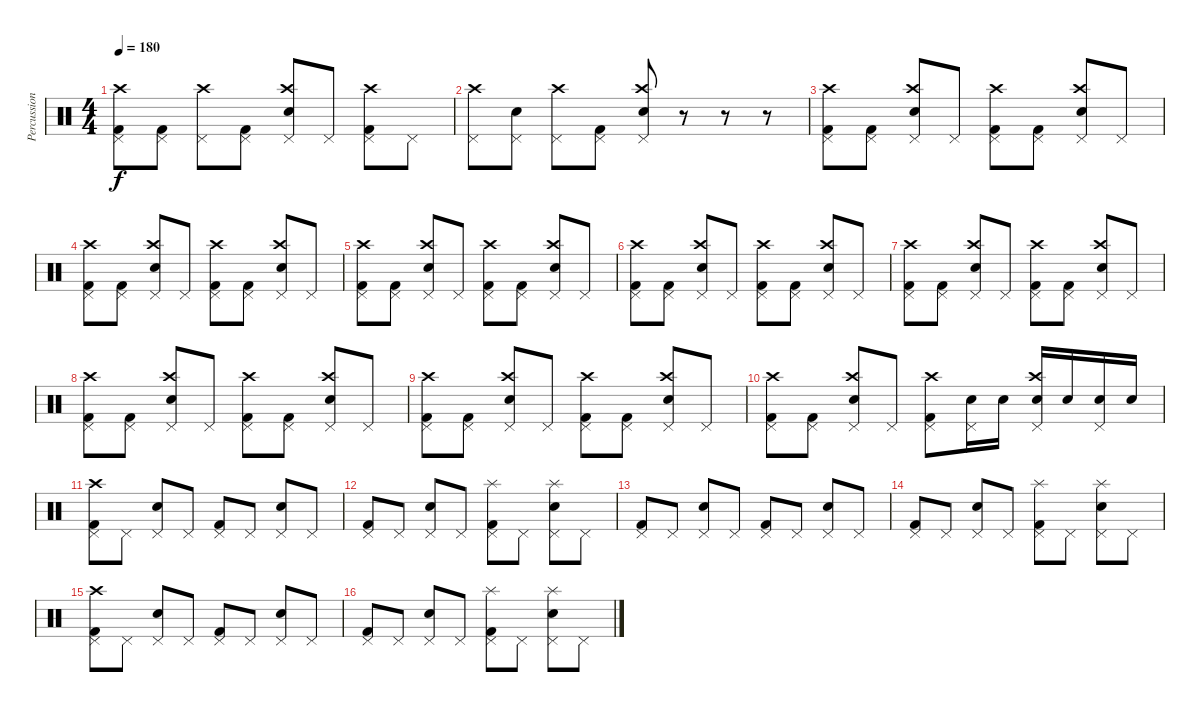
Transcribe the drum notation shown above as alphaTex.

\track ("Percussion" "Percussion") {instrument percussion}
\staff {score}
\articulation defaults
\ts (4 4)
\tempo 180
\clef neutral
\ks c
("Pedal Hi-Hat (hit)" "Kick (hit) 2" "Crash high (hit)").8{dy f} ("Pedal Hi-Hat (hit)" "Kick (hit) 2").8 ("Pedal Hi-Hat (hit)" "Crash high (hit)").8 ("Pedal Hi-Hat (hit)" "Kick (hit) 2").8 ("Pedal Hi-Hat (hit)" "Electric Snare (hit)" "Crash high (hit)").8 "Pedal Hi-Hat (hit)".8 ("Pedal Hi-Hat (hit)" "Kick (hit) 2" "Crash high (hit)").8 "Pedal Hi-Hat (hit)".8 |
("Pedal Hi-Hat (hit)" "Crash high (hit)").8 ("Pedal Hi-Hat (hit)" "Electric Snare (hit)").8 ("Pedal Hi-Hat (hit)" "Crash high (hit)").8 ("Pedal Hi-Hat (hit)" "Kick (hit) 2").8 ("Pedal Hi-Hat (hit)" "Electric Snare (hit)" "Crash high (hit)").8 r.8 r.8 r.8 |
("Pedal Hi-Hat (hit)" "Kick (hit) 2" "Crash high (hit)").8 ("Pedal Hi-Hat (hit)" "Kick (hit) 2").8 ("Pedal Hi-Hat (hit)" "Electric Snare (hit)" "Crash high (hit)").8 "Pedal Hi-Hat (hit)".8 ("Pedal Hi-Hat (hit)" "Kick (hit) 2" "Crash high (hit)").8 ("Pedal Hi-Hat (hit)" "Kick (hit) 2").8 ("Pedal Hi-Hat (hit)" "Electric Snare (hit)" "Crash high (hit)").8 "Pedal Hi-Hat (hit)".8 |
("Pedal Hi-Hat (hit)" "Kick (hit) 2" "Crash high (hit)").8 ("Pedal Hi-Hat (hit)" "Kick (hit) 2").8 ("Pedal Hi-Hat (hit)" "Electric Snare (hit)" "Crash high (hit)").8 "Pedal Hi-Hat (hit)".8 ("Pedal Hi-Hat (hit)" "Kick (hit) 2" "Crash high (hit)").8 ("Pedal Hi-Hat (hit)" "Kick (hit) 2").8 ("Pedal Hi-Hat (hit)" "Electric Snare (hit)" "Crash high (hit)").8 "Pedal Hi-Hat (hit)".8 |
("Pedal Hi-Hat (hit)" "Kick (hit) 2" "Crash high (hit)").8 ("Pedal Hi-Hat (hit)" "Kick (hit) 2").8 ("Pedal Hi-Hat (hit)" "Electric Snare (hit)" "Crash high (hit)").8 "Pedal Hi-Hat (hit)".8 ("Pedal Hi-Hat (hit)" "Kick (hit) 2" "Crash high (hit)").8 ("Pedal Hi-Hat (hit)" "Kick (hit) 2").8 ("Pedal Hi-Hat (hit)" "Electric Snare (hit)" "Crash high (hit)").8 "Pedal Hi-Hat (hit)".8 |
("Pedal Hi-Hat (hit)" "Kick (hit) 2" "Crash high (hit)").8 ("Pedal Hi-Hat (hit)" "Kick (hit) 2").8 ("Pedal Hi-Hat (hit)" "Electric Snare (hit)" "Crash high (hit)").8 "Pedal Hi-Hat (hit)".8 ("Pedal Hi-Hat (hit)" "Kick (hit) 2" "Crash high (hit)").8 ("Pedal Hi-Hat (hit)" "Kick (hit) 2").8 ("Pedal Hi-Hat (hit)" "Electric Snare (hit)" "Crash high (hit)").8 "Pedal Hi-Hat (hit)".8 |
("Pedal Hi-Hat (hit)" "Kick (hit) 2" "Crash high (hit)").8 ("Pedal Hi-Hat (hit)" "Kick (hit) 2").8 ("Pedal Hi-Hat (hit)" "Electric Snare (hit)" "Crash high (hit)").8 "Pedal Hi-Hat (hit)".8 ("Pedal Hi-Hat (hit)" "Kick (hit) 2" "Crash high (hit)").8 ("Pedal Hi-Hat (hit)" "Kick (hit) 2").8 ("Pedal Hi-Hat (hit)" "Electric Snare (hit)" "Crash high (hit)").8 "Pedal Hi-Hat (hit)".8 |
("Pedal Hi-Hat (hit)" "Kick (hit) 2" "Crash high (hit)").8 ("Pedal Hi-Hat (hit)" "Kick (hit) 2").8 ("Pedal Hi-Hat (hit)" "Electric Snare (hit)" "Crash high (hit)").8 "Pedal Hi-Hat (hit)".8 ("Pedal Hi-Hat (hit)" "Kick (hit) 2" "Crash high (hit)").8 ("Pedal Hi-Hat (hit)" "Kick (hit) 2").8 ("Pedal Hi-Hat (hit)" "Electric Snare (hit)" "Crash high (hit)").8 "Pedal Hi-Hat (hit)".8 |
("Pedal Hi-Hat (hit)" "Kick (hit) 2" "Crash high (hit)").8 ("Pedal Hi-Hat (hit)" "Kick (hit) 2").8 ("Pedal Hi-Hat (hit)" "Electric Snare (hit)" "Crash high (hit)").8 "Pedal Hi-Hat (hit)".8 ("Pedal Hi-Hat (hit)" "Kick (hit) 2" "Crash high (hit)").8 ("Pedal Hi-Hat (hit)" "Kick (hit) 2").8 ("Pedal Hi-Hat (hit)" "Electric Snare (hit)" "Crash high (hit)").8 "Pedal Hi-Hat (hit)".8 |
("Pedal Hi-Hat (hit)" "Kick (hit) 2" "Crash high (hit)").8 ("Pedal Hi-Hat (hit)" "Kick (hit) 2").8 ("Pedal Hi-Hat (hit)" "Electric Snare (hit)" "Crash high (hit)").8 "Pedal Hi-Hat (hit)".8 ("Pedal Hi-Hat (hit)" "Kick (hit) 2" "Crash high (hit)").8 ("Pedal Hi-Hat (hit)" "Electric Snare (hit)").16 "Electric Snare (hit)".16 ("Pedal Hi-Hat (hit)" "Electric Snare (hit)" "Crash high (hit)").16 "Electric Snare (hit)".16 ("Pedal Hi-Hat (hit)" "Electric Snare (hit)").16 "Electric Snare (hit)".16 |
("Pedal Hi-Hat (hit)" "Kick (hit) 2" "Crash high (hit)").8 "Pedal Hi-Hat (hit)".8 ("Pedal Hi-Hat (hit)" "Electric Snare (hit)").8 "Pedal Hi-Hat (hit)".8 ("Pedal Hi-Hat (hit)" "Kick (hit) 2").8 "Pedal Hi-Hat (hit)".8 ("Pedal Hi-Hat (hit)" "Electric Snare (hit)").8 "Pedal Hi-Hat (hit)".8 |
("Pedal Hi-Hat (hit)" "Kick (hit) 2").8 "Pedal Hi-Hat (hit)".8 ("Pedal Hi-Hat (hit)" "Electric Snare (hit)").8 "Pedal Hi-Hat (hit)".8 ("Pedal Hi-Hat (hit)" "Kick (hit) 2" "Splash (hit)").8 "Pedal Hi-Hat (hit)".8 ("Pedal Hi-Hat (hit)" "Electric Snare (hit)" "Splash (hit)").8 "Pedal Hi-Hat (hit)".8 |
("Pedal Hi-Hat (hit)" "Kick (hit) 2").8 "Pedal Hi-Hat (hit)".8 ("Pedal Hi-Hat (hit)" "Electric Snare (hit)").8 "Pedal Hi-Hat (hit)".8 ("Pedal Hi-Hat (hit)" "Kick (hit) 2").8 "Pedal Hi-Hat (hit)".8 ("Pedal Hi-Hat (hit)" "Electric Snare (hit)").8 "Pedal Hi-Hat (hit)".8 |
("Pedal Hi-Hat (hit)" "Kick (hit) 2").8 "Pedal Hi-Hat (hit)".8 ("Pedal Hi-Hat (hit)" "Electric Snare (hit)").8 "Pedal Hi-Hat (hit)".8 ("Pedal Hi-Hat (hit)" "Kick (hit) 2" "Splash (hit)").8 "Pedal Hi-Hat (hit)".8 ("Pedal Hi-Hat (hit)" "Electric Snare (hit)" "Splash (hit)").8 "Pedal Hi-Hat (hit)".8 |
("Pedal Hi-Hat (hit)" "Kick (hit) 2" "Crash high (hit)").8 "Pedal Hi-Hat (hit)".8 ("Pedal Hi-Hat (hit)" "Electric Snare (hit)").8 "Pedal Hi-Hat (hit)".8 ("Pedal Hi-Hat (hit)" "Kick (hit) 2").8 "Pedal Hi-Hat (hit)".8 ("Pedal Hi-Hat (hit)" "Electric Snare (hit)").8 "Pedal Hi-Hat (hit)".8 |
("Pedal Hi-Hat (hit)" "Kick (hit) 2").8 "Pedal Hi-Hat (hit)".8 ("Pedal Hi-Hat (hit)" "Electric Snare (hit)").8 "Pedal Hi-Hat (hit)".8 ("Pedal Hi-Hat (hit)" "Kick (hit) 2" "Splash (hit)").8 "Pedal Hi-Hat (hit)".8 ("Pedal Hi-Hat (hit)" "Electric Snare (hit)" "Splash (hit)").8 "Pedal Hi-Hat (hit)".8
